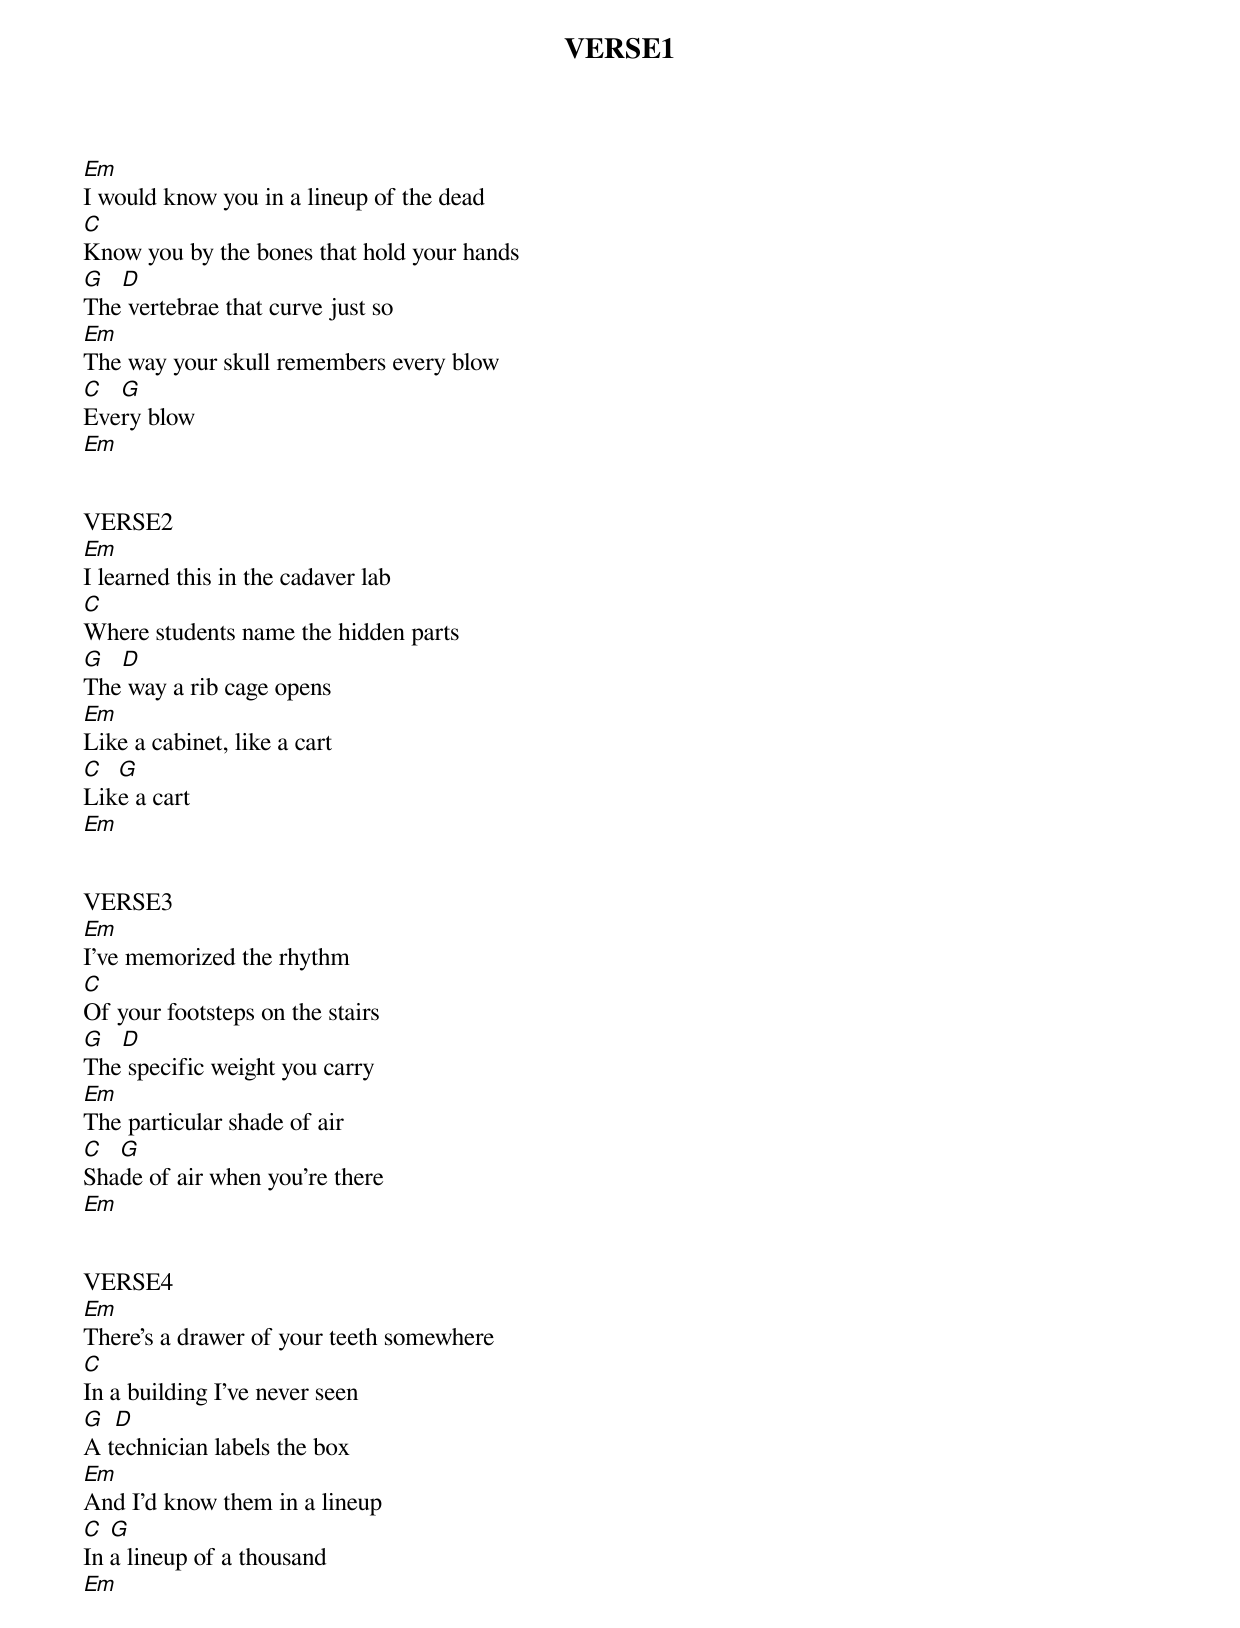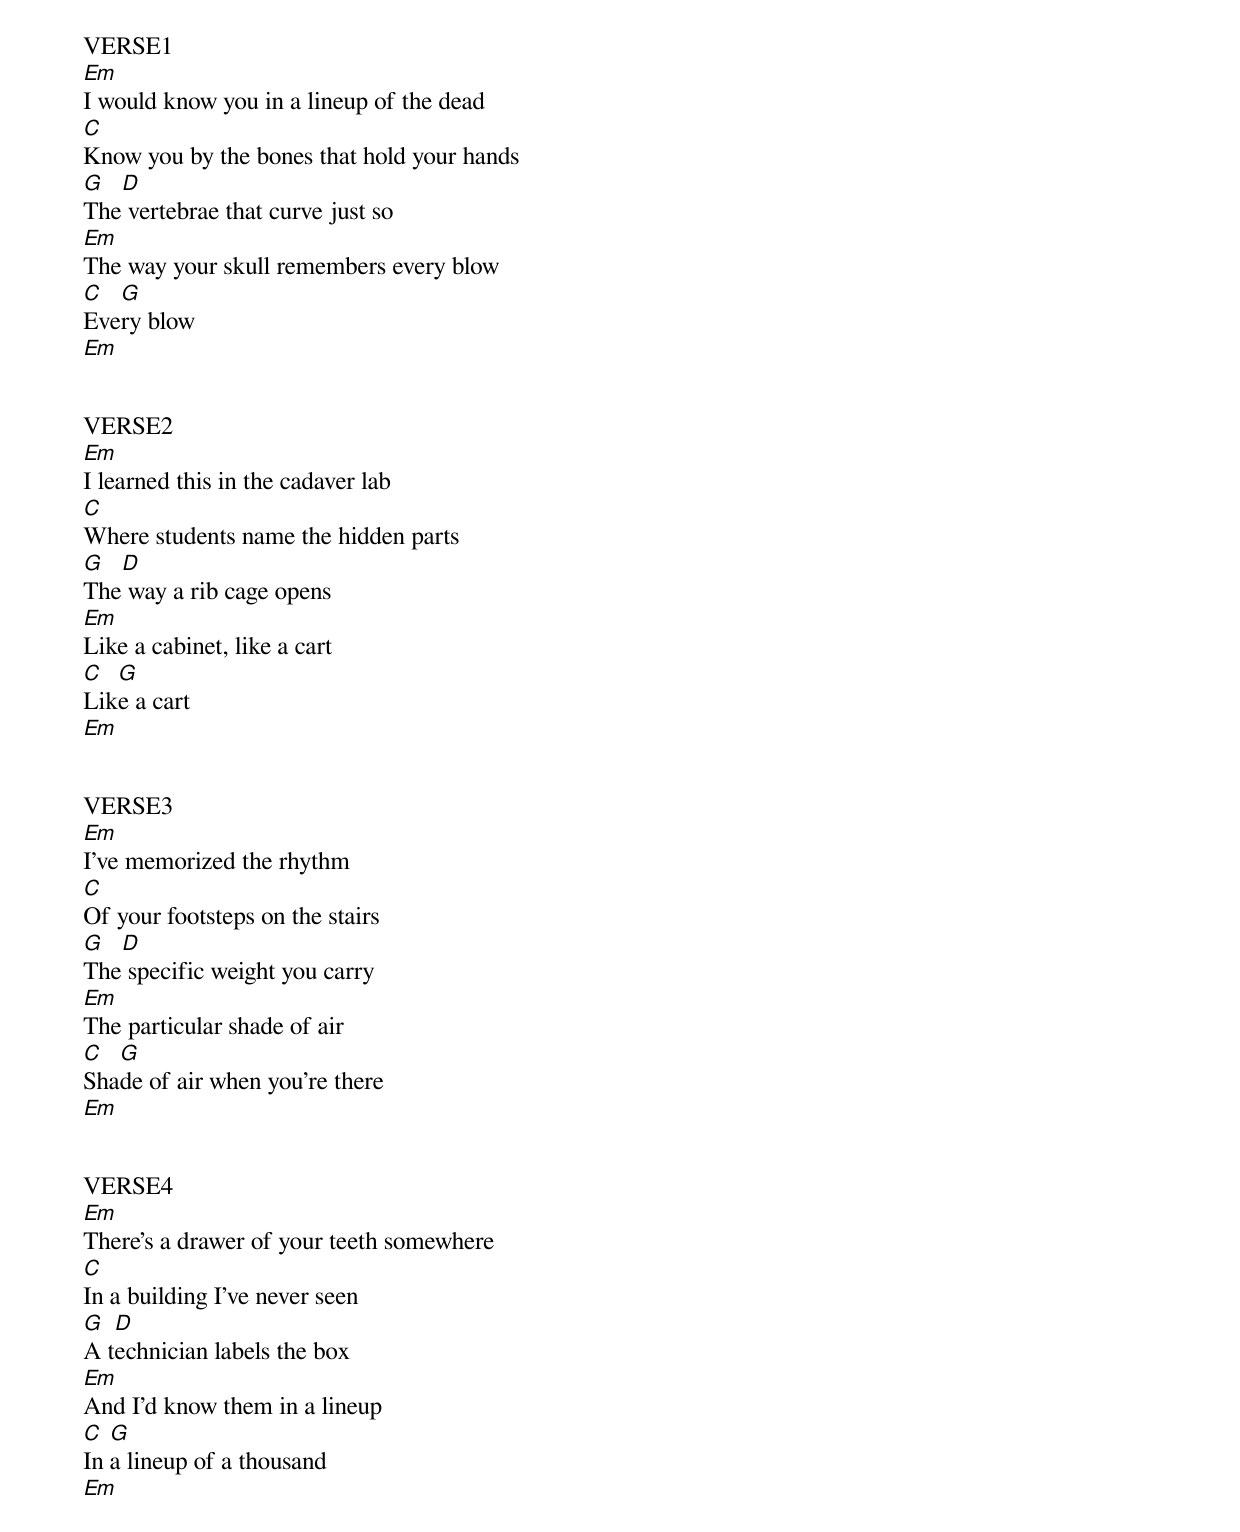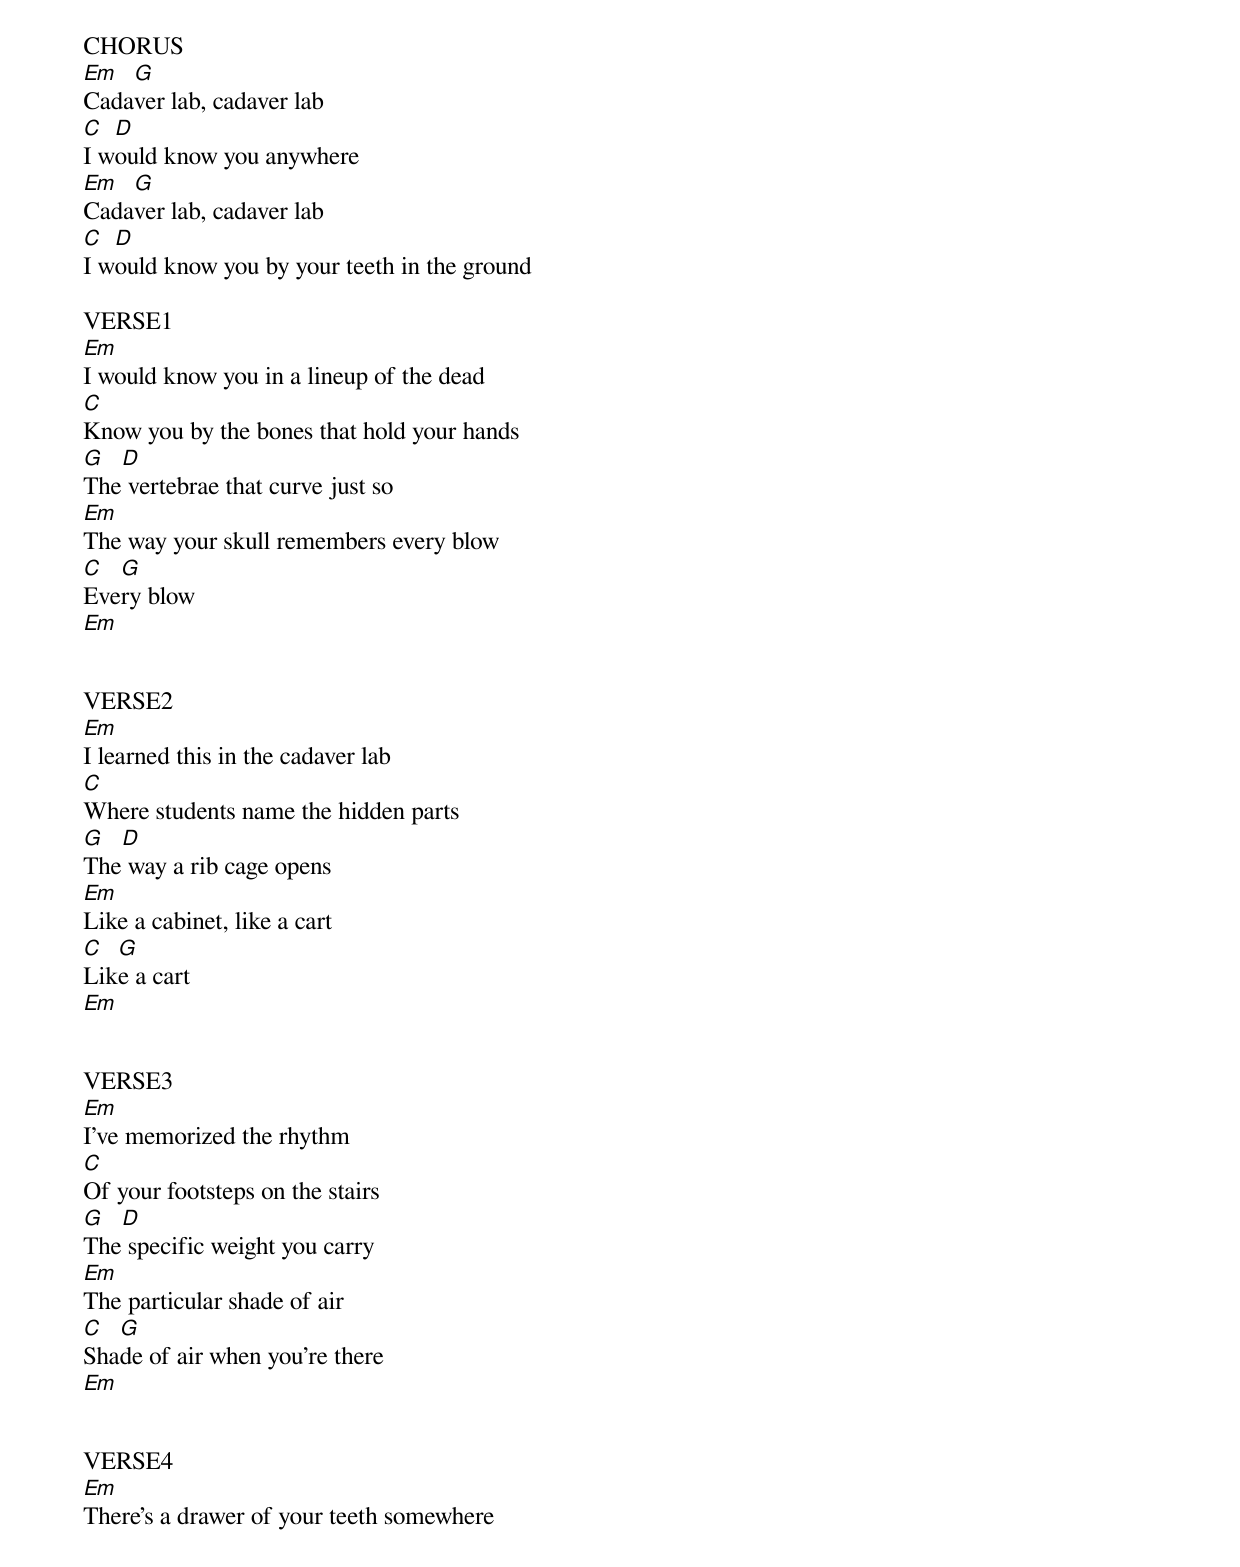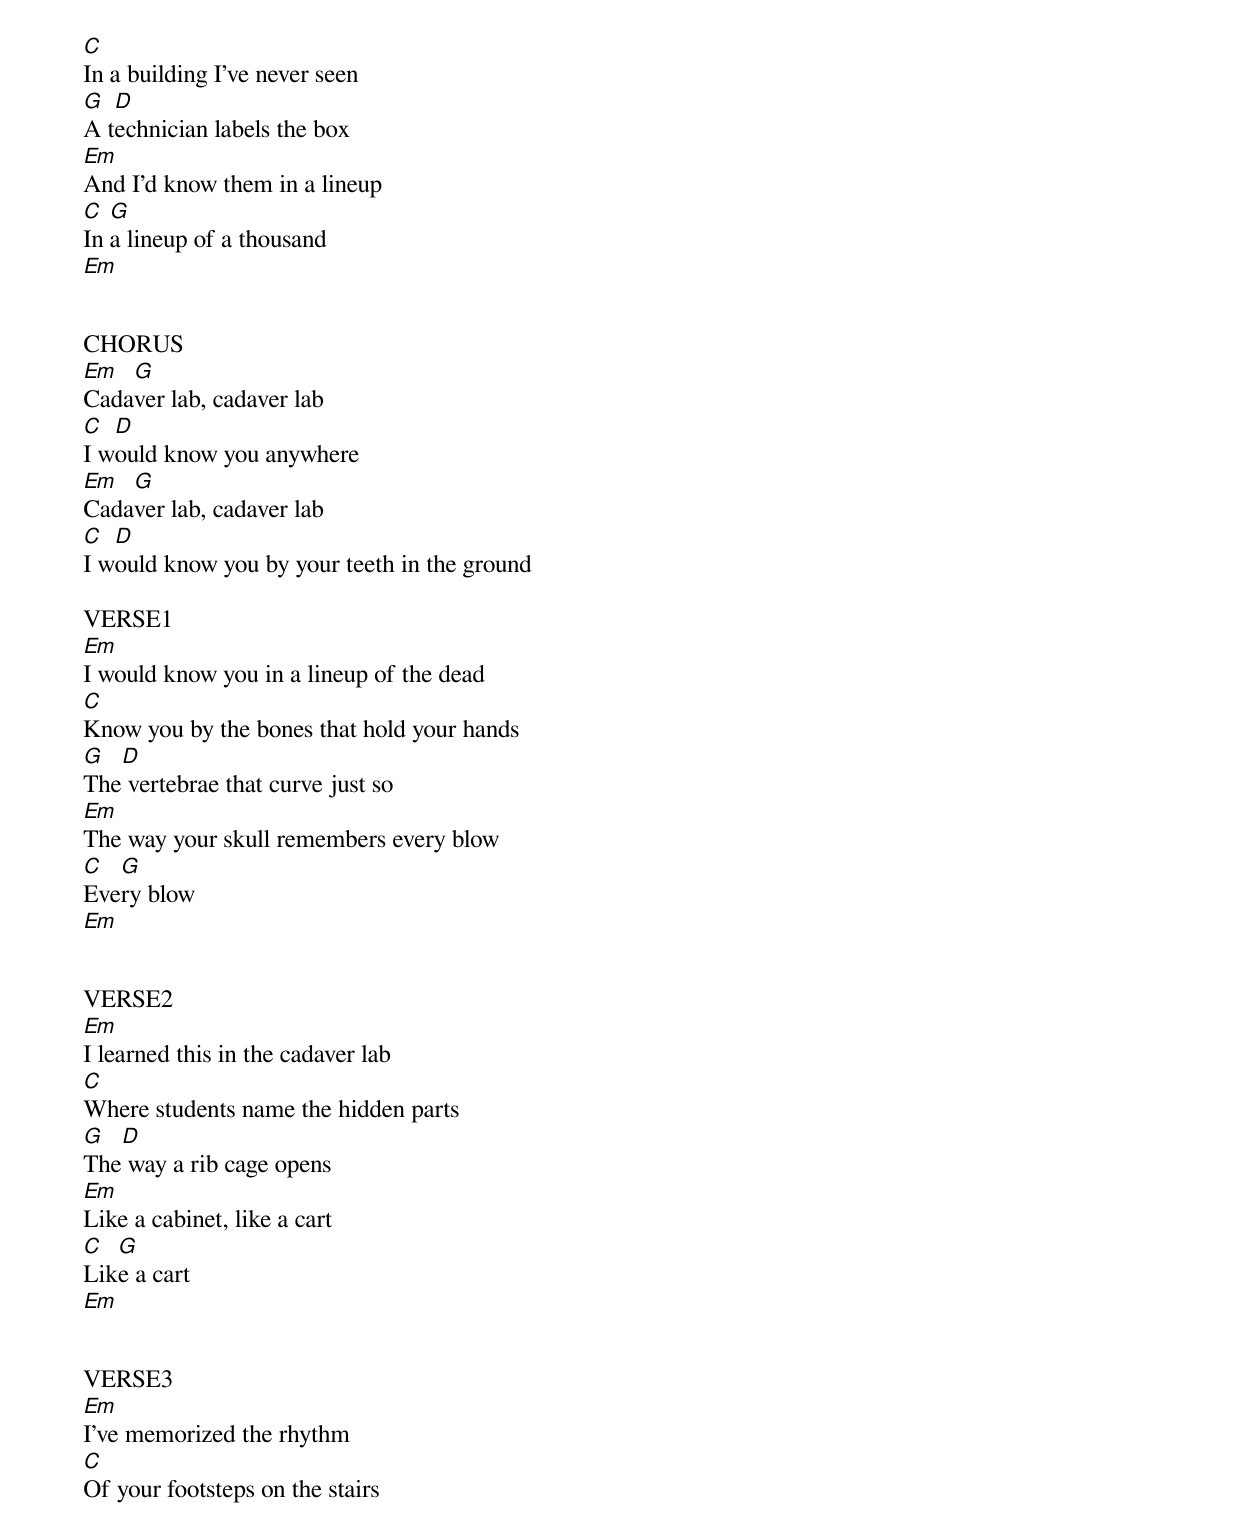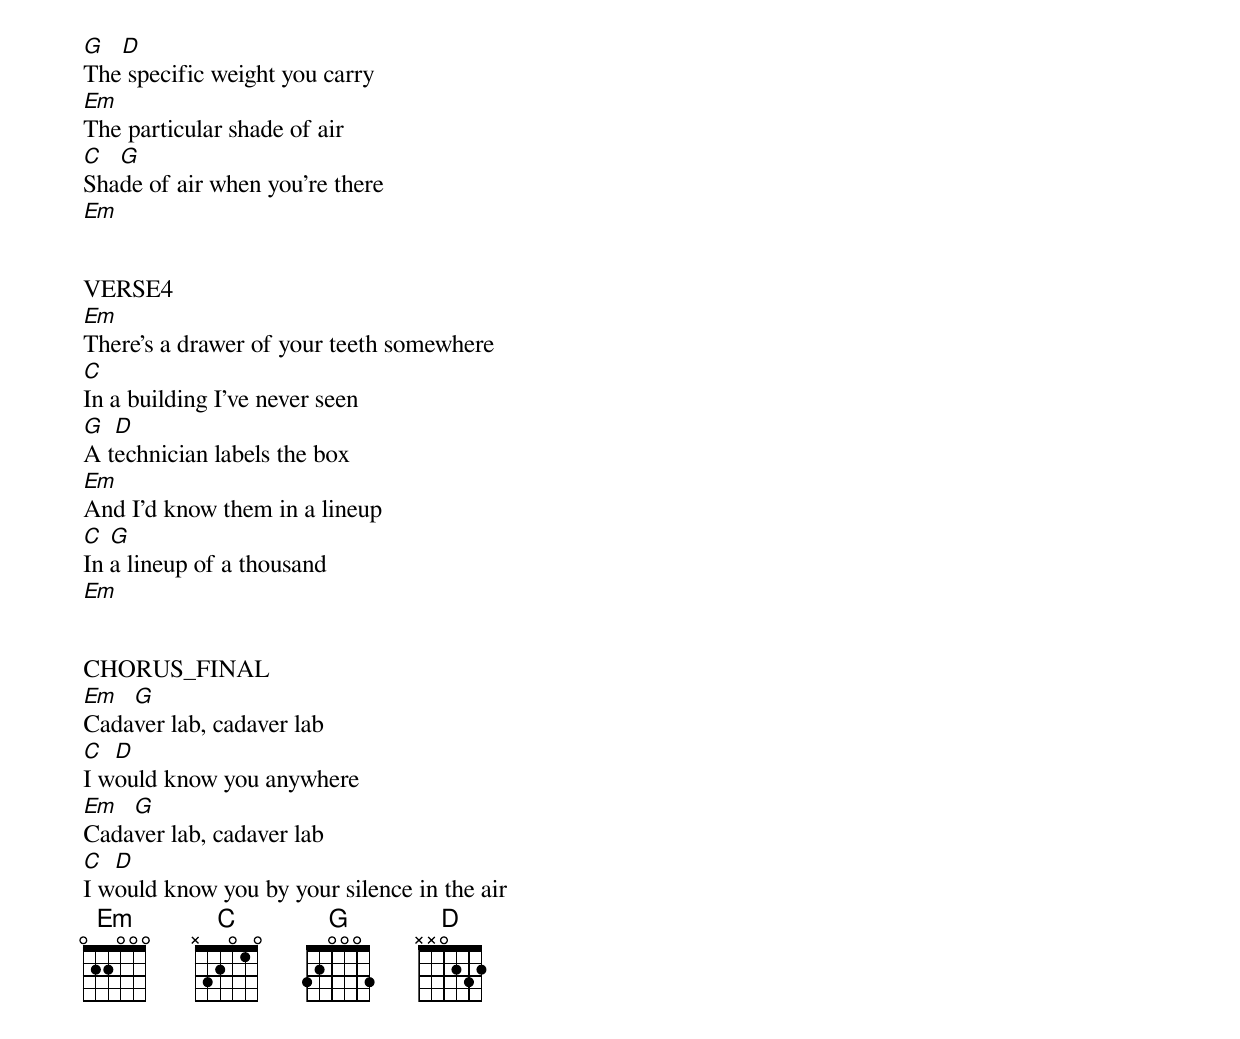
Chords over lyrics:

VERSE1
Em
I would know you in a lineup of the dead
C
Know you by the bones that hold your hands
G  D
The vertebrae that curve just so
Em
The way your skull remembers every blow
C  G
Every blow
Em


VERSE2
Em
I learned this in the cadaver lab
C
Where students name the hidden parts
G  D
The way a rib cage opens
Em
Like a cabinet, like a cart
C  G
Like a cart
Em


VERSE3
Em
I've memorized the rhythm
C
Of your footsteps on the stairs
G  D
The specific weight you carry
Em
The particular shade of air
C  G
Shade of air when you're there
Em


VERSE4
Em
There's a drawer of your teeth somewhere
C
In a building I've never seen
G  D
A technician labels the box
Em
And I'd know them in a lineup
C  G
In a lineup of a thousand
Em


VERSE1
Em
I would know you in a lineup of the dead
C
Know you by the bones that hold your hands
G  D
The vertebrae that curve just so
Em
The way your skull remembers every blow
C  G
Every blow
Em


VERSE2
Em
I learned this in the cadaver lab
C
Where students name the hidden parts
G  D
The way a rib cage opens
Em
Like a cabinet, like a cart
C  G
Like a cart
Em


VERSE3
Em
I've memorized the rhythm
C
Of your footsteps on the stairs
G  D
The specific weight you carry
Em
The particular shade of air
C  G
Shade of air when you're there
Em


VERSE4
Em
There's a drawer of your teeth somewhere
C
In a building I've never seen
G  D
A technician labels the box
Em
And I'd know them in a lineup
C  G
In a lineup of a thousand
Em


CHORUS
Em  G
Cadaver lab, cadaver lab
C  D
I would know you anywhere
Em  G
Cadaver lab, cadaver lab
C  D
I would know you by your teeth in the ground

VERSE1
Em
I would know you in a lineup of the dead
C
Know you by the bones that hold your hands
G  D
The vertebrae that curve just so
Em
The way your skull remembers every blow
C  G
Every blow
Em


VERSE2
Em
I learned this in the cadaver lab
C
Where students name the hidden parts
G  D
The way a rib cage opens
Em
Like a cabinet, like a cart
C  G
Like a cart
Em


VERSE3
Em
I've memorized the rhythm
C
Of your footsteps on the stairs
G  D
The specific weight you carry
Em
The particular shade of air
C  G
Shade of air when you're there
Em


VERSE4
Em
There's a drawer of your teeth somewhere
C
In a building I've never seen
G  D
A technician labels the box
Em
And I'd know them in a lineup
C  G
In a lineup of a thousand
Em


CHORUS
Em  G
Cadaver lab, cadaver lab
C  D
I would know you anywhere
Em  G
Cadaver lab, cadaver lab
C  D
I would know you by your teeth in the ground

VERSE1
Em
I would know you in a lineup of the dead
C
Know you by the bones that hold your hands
G  D
The vertebrae that curve just so
Em
The way your skull remembers every blow
C  G
Every blow
Em


VERSE2
Em
I learned this in the cadaver lab
C
Where students name the hidden parts
G  D
The way a rib cage opens
Em
Like a cabinet, like a cart
C  G
Like a cart
Em


VERSE3
Em
I've memorized the rhythm
C
Of your footsteps on the stairs
G  D
The specific weight you carry
Em
The particular shade of air
C  G
Shade of air when you're there
Em


VERSE4
Em
There's a drawer of your teeth somewhere
C
In a building I've never seen
G  D
A technician labels the box
Em
And I'd know them in a lineup
C  G
In a lineup of a thousand
Em


CHORUS_FINAL
Em  G
Cadaver lab, cadaver lab
C  D
I would know you anywhere
Em  G
Cadaver lab, cadaver lab
C  D
I would know you by your silence in the air
